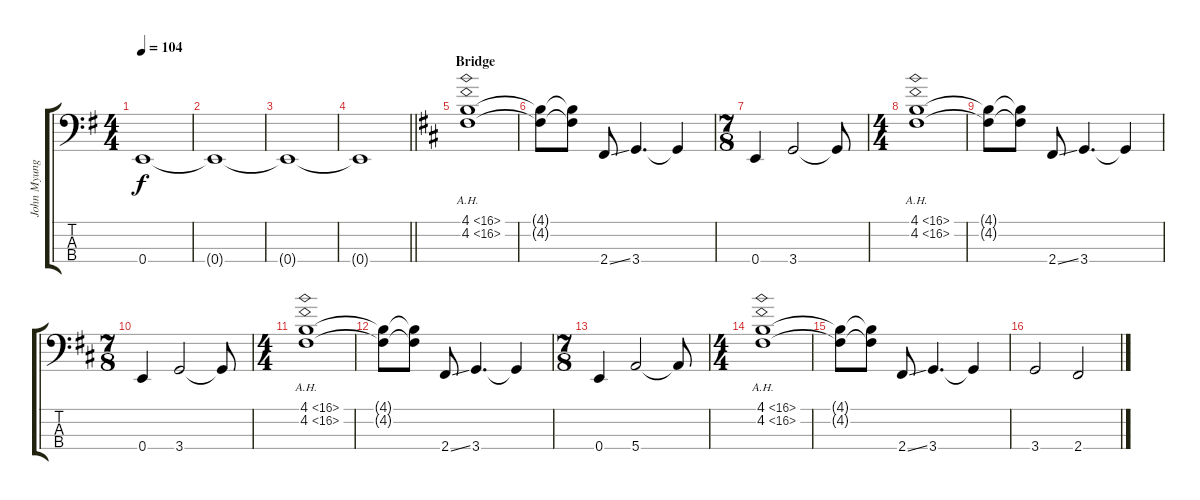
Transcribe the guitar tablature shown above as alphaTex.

\track ("John Myung" "John Myung") {instrument electricbassfinger}
\staff {score tabs}
\tuning (G2 D2 A1 E1) {hide}
\ts (4 4)
\tempo 104
\clef f4
\ks eminor
0.4.1{dy f} |
0.4{t}.1 |
0.4{t}.1 |
\barLineRight lightlight
0.4{t}.1 |
\section ("" "Bridge")
\ks bminor
(4.1{ah 12} 4.2{ah 12}).1 |
(4.1{t} 4.2{t}).8 (4.1{t} 4.2{t}).8 2.4{ss}.8 3.4.4{d} 3.4{t}.4 |
\ts (7 8)
0.4.4 3.4.2 3.4{t}.8 |
\ts (4 4)
(4.1{ah 12} 4.2{ah 12}).1 |
(4.1{t} 4.2{t}).8 (4.1{t} 4.2{t}).8 2.4{ss}.8 3.4.4{d} 3.4{t}.4 |
\ts (7 8)
0.4.4 3.4.2 3.4{t}.8 |
\ts (4 4)
(4.1{ah 12} 4.2{ah 12}).1 |
(4.1{t} 4.2{t}).8 (4.1{t} 4.2{t}).8 2.4{ss}.8 3.4.4{d} 3.4{t}.4 |
\ts (7 8)
0.4.4 5.4.2 5.4{t}.8 |
\ts (4 4)
(4.1{ah 12} 4.2{ah 12}).1 |
(4.1{t} 4.2{t}).8 (4.1{t} 4.2{t}).8 2.4{ss}.8 3.4.4{d} 3.4{t}.4 |
3.4.2 2.4.2
